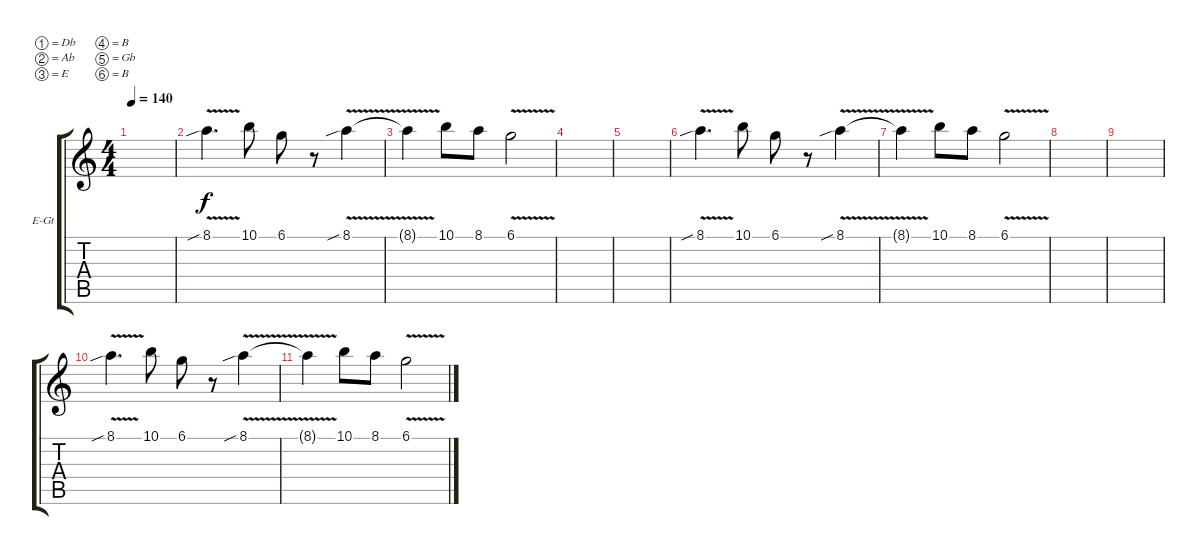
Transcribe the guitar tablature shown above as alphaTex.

\bracketExtendMode groupsimilarinstruments
\firstSystemTrackNameOrientation horizontal
\otherSystemsTrackNameOrientation horizontal
\track ("Harmony" "E-Gt") {instrument distortionguitar}
\staff {score tabs}
\tuning (Db4 Ab3 E3 B2 Gb2 B1)
\ts (4 4)
\tempo 140
\clef g2
\ks c
|
8.1{v sib}.4{d} 10.1.8 6.1.8 r.8 8.1{v sib}.4 |
8.1{v t}.4 10.1.8 8.1.8 6.1{v}.2 |
|
|
8.1{v sib}.4{d} 10.1.8 6.1.8 r.8 8.1{v sib}.4 |
8.1{v t}.4 10.1.8 8.1.8 6.1{v}.2 |
|
|
8.1{v sib}.4{d} 10.1.8 6.1.8 r.8 8.1{v sib}.4 |
8.1{v t}.4 10.1.8 8.1.8 6.1{v}.2
